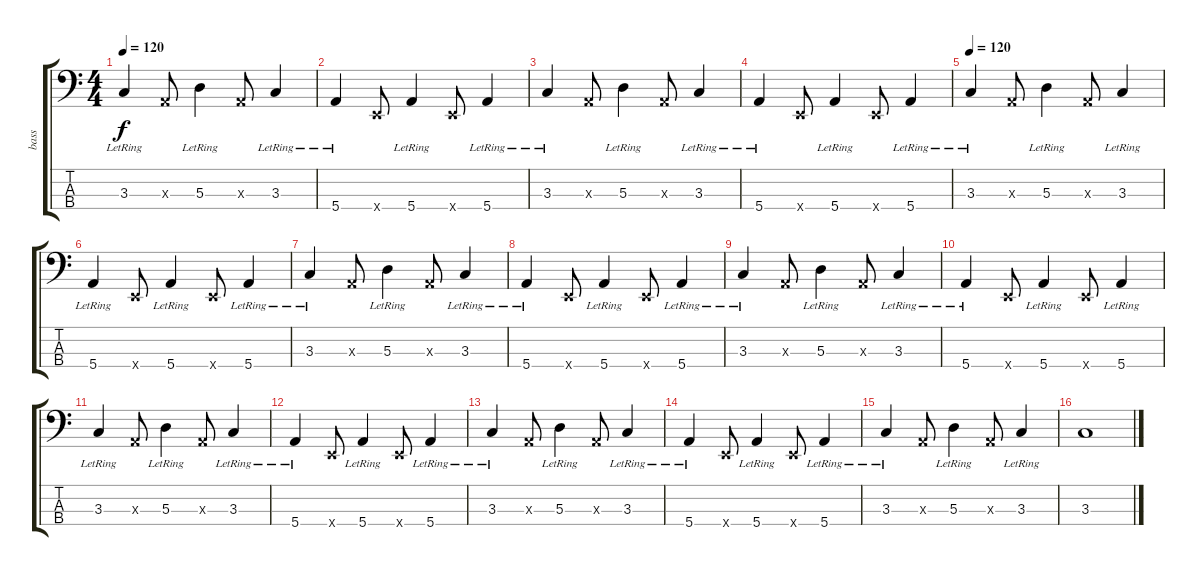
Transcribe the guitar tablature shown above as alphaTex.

\track ("bass" "bass") {instrument electricbassfinger}
\staff {score tabs}
\tuning (G2 D2 A1 E1) {hide}
\ts (4 4)
\tempo 120
\clef f4
\ks c
3.3{lr}.4{dy f} 0.3{x}.8 5.3{lr}.4 0.3{x}.8 3.3{lr}.4 |
5.4{lr}.4{instrument slapbass1} 0.4{x}.8 5.4{lr}.4 0.4{x}.8 5.4{lr}.4 |
3.3{lr}.4 0.3{x}.8 5.3{lr}.4 0.3{x}.8 3.3{lr}.4 |
5.4{lr}.4{instrument slapbass1} 0.4{x}.8 5.4{lr}.4 0.4{x}.8 5.4{lr}.4 |
\tempo 120
3.3{lr}.4 0.3{x}.8 5.3{lr}.4 0.3{x}.8 3.3{lr}.4 |
5.4{lr}.4{instrument slapbass1} 0.4{x}.8 5.4{lr}.4 0.4{x}.8 5.4{lr}.4 |
3.3{lr}.4 0.3{x}.8 5.3{lr}.4 0.3{x}.8 3.3{lr}.4 |
5.4{lr}.4{instrument slapbass1} 0.4{x}.8 5.4{lr}.4 0.4{x}.8 5.4{lr}.4 |
3.3{lr}.4 0.3{x}.8 5.3{lr}.4 0.3{x}.8 3.3{lr}.4 |
5.4{lr}.4{instrument slapbass1} 0.4{x}.8 5.4{lr}.4 0.4{x}.8 5.4{lr}.4 |
3.3{lr}.4 0.3{x}.8 5.3{lr}.4 0.3{x}.8 3.3{lr}.4 |
5.4{lr}.4{instrument slapbass1} 0.4{x}.8 5.4{lr}.4 0.4{x}.8 5.4{lr}.4 |
3.3{lr}.4 0.3{x}.8 5.3{lr}.4 0.3{x}.8 3.3{lr}.4 |
5.4{lr}.4{instrument slapbass1} 0.4{x}.8 5.4{lr}.4 0.4{x}.8 5.4{lr}.4 |
3.3{lr}.4 0.3{x}.8 5.3{lr}.4 0.3{x}.8 3.3{lr}.4 |
3.3.1{instrument slapbass1}
